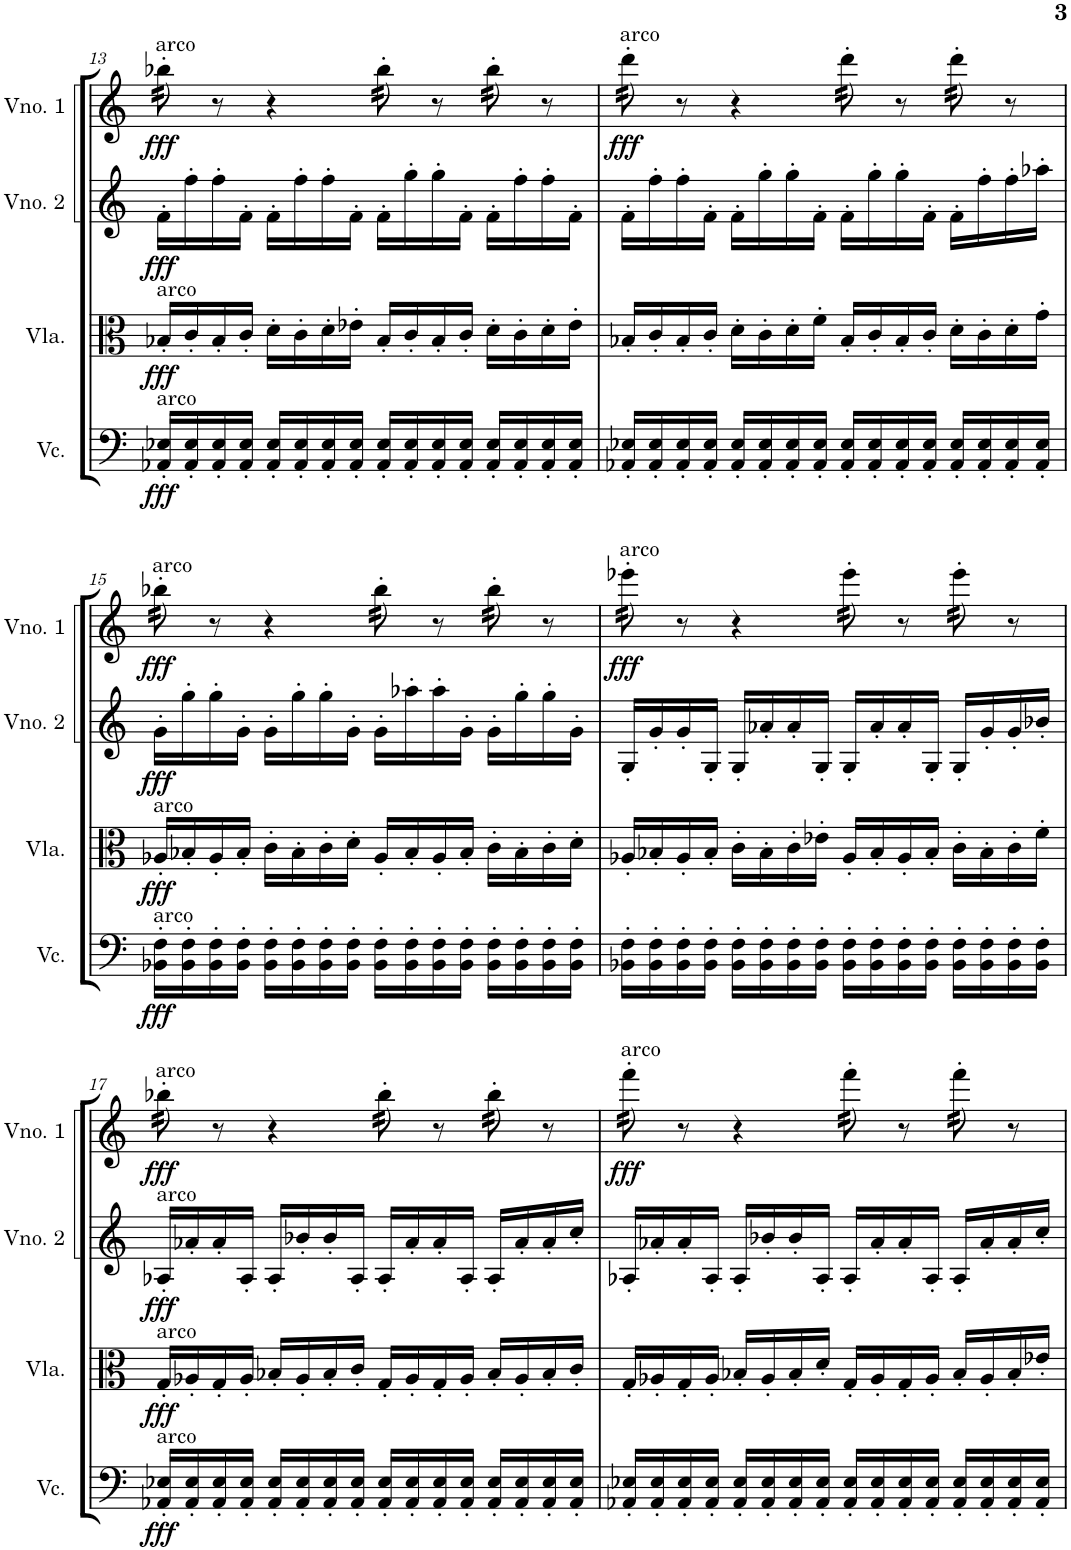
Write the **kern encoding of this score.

**kern	**dynam	**kern	**dynam	**kern	**dynam	**kern	**dynam
*part4	*part4	*part3	*part3	*part2	*part2	*part1	*part1
*staff4	*staff4	*staff3	*staff3	*staff2	*staff2	*staff1	*staff1
*I"Violoncelo	*	*I"Viola	*	*I"Violino 2	*	*I"Violino 1	*
*I'Vc.	*	*I'Vla.	*	*I'Vno. 2	*	*I'Vno. 1	*
!!LO:PB:g=z
*clefF4	*	*clefC3	*	*clefG2	*	*clefG2	*
*k[]	*	*k[]	*	*k[]	*	*k[]	*
*M4/4	*	*M4/4	*	*M4/4	*	*M4/4	*
=13	=13	=13	=13	=13	=13	=13	=13
!	!	!	!	!	!	!LO:TX:a:t=arco	!
!	!	!LO:TX:a:t=arco	!	!	!	!	!
!LO:TX:a:t=arco	!	!	!	!	!	!	!
!	!LO:DY:b	!	!LO:DY:b	!	!LO:DY:b	!	!LO:DY:b
*	*	*	*	*	*	*tremolo	*
16AA-X/' 16E-X/'LL	fff	16B-X'/LL	fff	16f'\LL	fff	32bb-X'\	fff
.	.	.	.	.	.	32bb-X'\	.
16AA-/' 16E-/'	.	16c'/	.	16ff'\	.	32bb-X'\	.
.	.	.	.	.	.	32bb-X'\	.
16AA-/' 16E-/'	.	16B-'/	.	16ff'\	.	8r	.
16AA-/' 16E-/'JJ	.	16c'/JJ	.	16f'\JJ	.	.	.
16AA-/' 16E-/'LL	.	16d'\LL	.	16f'\LL	.	4r	.
16AA-/' 16E-/'	.	16c'\	.	16ff'\	.	.	.
16AA-/' 16E-/'	.	16d'\	.	16ff'\	.	.	.
16AA-/' 16E-/'JJ	.	16e-X'\JJ	.	16f'\JJ	.	.	.
16AA-/' 16E-/'LL	.	16B-'/LL	.	16f'\LL	.	32bb-'\	.
.	.	.	.	.	.	32bb-'\	.
16AA-/' 16E-/'	.	16c'/	.	16gg'\	.	32bb-'\	.
.	.	.	.	.	.	32bb-'\	.
16AA-/' 16E-/'	.	16B-'/	.	16gg'\	.	8r	.
16AA-/' 16E-/'JJ	.	16c'/JJ	.	16f'\JJ	.	.	.
16AA-/' 16E-/'LL	.	16d'\LL	.	16f'\LL	.	32bb-'\	.
.	.	.	.	.	.	32bb-'\	.
16AA-/' 16E-/'	.	16c'\	.	16ff'\	.	32bb-'\	.
.	.	.	.	.	.	32bb-'\	.
16AA-/' 16E-/'	.	16d'\	.	16ff'\	.	8r	.
16AA-/' 16E-/'JJ	.	16e-'\JJ	.	16f'\JJ	.	.	.
=14	=14	=14	=14	=14	=14	=14	=14
!	!	!	!	!	!	!LO:TX:a:t=arco	!
!	!	!	!	!	!	!	!LO:DY:b
16AA-X/' 16E-X/'LL	.	16B-X'/LL	.	16f'\LL	.	32ddd'\	fff
.	.	.	.	.	.	32ddd'\	.
16AA-/' 16E-/'	.	16c'/	.	16ff'\	.	32ddd'\	.
.	.	.	.	.	.	32ddd'\	.
16AA-/' 16E-/'	.	16B-'/	.	16ff'\	.	8r	.
16AA-/' 16E-/'JJ	.	16c'/JJ	.	16f'\JJ	.	.	.
16AA-/' 16E-/'LL	.	16d'\LL	.	16f'\LL	.	4r	.
16AA-/' 16E-/'	.	16c'\	.	16gg'\	.	.	.
16AA-/' 16E-/'	.	16d'\	.	16gg'\	.	.	.
16AA-/' 16E-/'JJ	.	16f'\JJ	.	16f'\JJ	.	.	.
16AA-/' 16E-/'LL	.	16B-'/LL	.	16f'\LL	.	32ddd'\	.
.	.	.	.	.	.	32ddd'\	.
16AA-/' 16E-/'	.	16c'/	.	16gg'\	.	32ddd'\	.
.	.	.	.	.	.	32ddd'\	.
16AA-/' 16E-/'	.	16B-'/	.	16gg'\	.	8r	.
16AA-/' 16E-/'JJ	.	16c'/JJ	.	16f'\JJ	.	.	.
16AA-/' 16E-/'LL	.	16d'\LL	.	16f'\LL	.	32ddd'\	.
.	.	.	.	.	.	32ddd'\	.
16AA-/' 16E-/'	.	16c'\	.	16ff'\	.	32ddd'\	.
.	.	.	.	.	.	32ddd'\	.
16AA-/' 16E-/'	.	16d'\	.	16ff'\	.	8r	.
16AA-/' 16E-/'JJ	.	16g'\JJ	.	16aa-X'\JJ	.	.	.
!!LO:LB:g=z
=15	=15	=15	=15	=15	=15	=15	=15
!	!	!	!	!	!	!LO:TX:a:t=arco	!
!	!	!LO:TX:a:t=arco	!	!	!	!	!
!LO:TX:a:t=arco	!	!	!	!	!	!	!
!	!LO:DY:b	!	!LO:DY:b	!	!LO:DY:b	!	!LO:DY:b
16BB-X\' 16F\'LL	fff	16A-X'/LL	fff	16g'\LL	fff	32bb-X'\	fff
.	.	.	.	.	.	32bb-X'\	.
16BB-\' 16F\'	.	16B-X'/	.	16gg'\	.	32bb-X'\	.
.	.	.	.	.	.	32bb-X'\	.
16BB-\' 16F\'	.	16A-'/	.	16gg'\	.	8r	.
16BB-\' 16F\'JJ	.	16B-'/JJ	.	16g'\JJ	.	.	.
16BB-\' 16F\'LL	.	16c'\LL	.	16g'\LL	.	4r	.
16BB-\' 16F\'	.	16B-'\	.	16gg'\	.	.	.
16BB-\' 16F\'	.	16c'\	.	16gg'\	.	.	.
16BB-\' 16F\'JJ	.	16d'\JJ	.	16g'\JJ	.	.	.
16BB-\' 16F\'LL	.	16A-'/LL	.	16g'\LL	.	32bb-'\	.
.	.	.	.	.	.	32bb-'\	.
16BB-\' 16F\'	.	16B-'/	.	16aa-X'\	.	32bb-'\	.
.	.	.	.	.	.	32bb-'\	.
16BB-\' 16F\'	.	16A-'/	.	16aa-'\	.	8r	.
16BB-\' 16F\'JJ	.	16B-'/JJ	.	16g'\JJ	.	.	.
16BB-\' 16F\'LL	.	16c'\LL	.	16g'\LL	.	32bb-'\	.
.	.	.	.	.	.	32bb-'\	.
16BB-\' 16F\'	.	16B-'\	.	16gg'\	.	32bb-'\	.
.	.	.	.	.	.	32bb-'\	.
16BB-\' 16F\'	.	16c'\	.	16gg'\	.	8r	.
16BB-\' 16F\'JJ	.	16d'\JJ	.	16g'\JJ	.	.	.
=16	=16	=16	=16	=16	=16	=16	=16
!	!	!	!	!	!	!LO:TX:a:t=arco	!
!	!	!	!	!	!	!	!LO:DY:b
16BB-X\' 16F\'LL	.	16A-X'/LL	.	16G'/LL	.	32eee-X'\	fff
.	.	.	.	.	.	32eee-X'\	.
16BB-\' 16F\'	.	16B-X'/	.	16g'/	.	32eee-X'\	.
.	.	.	.	.	.	32eee-X'\	.
16BB-\' 16F\'	.	16A-'/	.	16g'/	.	8r	.
16BB-\' 16F\'JJ	.	16B-'/JJ	.	16G'/JJ	.	.	.
16BB-\' 16F\'LL	.	16c'\LL	.	16G'/LL	.	4r	.
16BB-\' 16F\'	.	16B-'\	.	16a-X'/	.	.	.
16BB-\' 16F\'	.	16c'\	.	16a-'/	.	.	.
16BB-\' 16F\'JJ	.	16e-X'\JJ	.	16G'/JJ	.	.	.
16BB-\' 16F\'LL	.	16A-'/LL	.	16G'/LL	.	32eee-'\	.
.	.	.	.	.	.	32eee-'\	.
16BB-\' 16F\'	.	16B-'/	.	16a-'/	.	32eee-'\	.
.	.	.	.	.	.	32eee-'\	.
16BB-\' 16F\'	.	16A-'/	.	16a-'/	.	8r	.
16BB-\' 16F\'JJ	.	16B-'/JJ	.	16G'/JJ	.	.	.
16BB-\' 16F\'LL	.	16c'\LL	.	16G'/LL	.	32eee-'\	.
.	.	.	.	.	.	32eee-'\	.
16BB-\' 16F\'	.	16B-'\	.	16g'/	.	32eee-'\	.
.	.	.	.	.	.	32eee-'\	.
16BB-\' 16F\'	.	16c'\	.	16g'/	.	8r	.
16BB-\' 16F\'JJ	.	16f'\JJ	.	16b-X'/JJ	.	.	.
!!LO:LB:g=z
=17	=17	=17	=17	=17	=17	=17	=17
!	!	!	!	!	!	!LO:TX:a:t=arco	!
!	!	!	!	!LO:TX:a:t=arco	!	!	!
!	!	!LO:TX:a:t=arco	!	!	!	!	!
!LO:TX:a:t=arco	!	!	!	!	!	!	!
!	!LO:DY:b	!	!LO:DY:b	!	!LO:DY:b	!	!LO:DY:b
16AA-X/' 16E-X/'LL	fff	16G'/LL	fff	16A-X'/LL	fff	32bb-X'\	fff
.	.	.	.	.	.	32bb-X'\	.
16AA-/' 16E-/'	.	16A-X'/	.	16a-X'/	.	32bb-X'\	.
.	.	.	.	.	.	32bb-X'\	.
16AA-/' 16E-/'	.	16G'/	.	16a-'/	.	8r	.
16AA-/' 16E-/'JJ	.	16A-'/JJ	.	16A-'/JJ	.	.	.
16AA-/' 16E-/'LL	.	16B-X'/LL	.	16A-'/LL	.	4r	.
16AA-/' 16E-/'	.	16A-'/	.	16b-X'/	.	.	.
16AA-/' 16E-/'	.	16B-'/	.	16b-'/	.	.	.
16AA-/' 16E-/'JJ	.	16c'/JJ	.	16A-'/JJ	.	.	.
16AA-/' 16E-/'LL	.	16G'/LL	.	16A-'/LL	.	32bb-'\	.
.	.	.	.	.	.	32bb-'\	.
16AA-/' 16E-/'	.	16A-'/	.	16a-'/	.	32bb-'\	.
.	.	.	.	.	.	32bb-'\	.
16AA-/' 16E-/'	.	16G'/	.	16a-'/	.	8r	.
16AA-/' 16E-/'JJ	.	16A-'/JJ	.	16A-'/JJ	.	.	.
16AA-/' 16E-/'LL	.	16B-'/LL	.	16A-'/LL	.	32bb-'\	.
.	.	.	.	.	.	32bb-'\	.
16AA-/' 16E-/'	.	16A-'/	.	16a-'/	.	32bb-'\	.
.	.	.	.	.	.	32bb-'\	.
16AA-/' 16E-/'	.	16B-'/	.	16a-'/	.	8r	.
16AA-/' 16E-/'JJ	.	16c'/JJ	.	16cc'/JJ	.	.	.
=18	=18	=18	=18	=18	=18	=18	=18
!	!	!	!	!	!	!LO:TX:a:t=arco	!
!	!	!	!	!	!	!	!LO:DY:b
16AA-X/' 16E-X/'LL	.	16G'/LL	.	16A-X'/LL	.	32fff'\	fff
.	.	.	.	.	.	32fff'\	.
16AA-/' 16E-/'	.	16A-X'/	.	16a-X'/	.	32fff'\	.
.	.	.	.	.	.	32fff'\	.
16AA-/' 16E-/'	.	16G'/	.	16a-'/	.	8r	.
16AA-/' 16E-/'JJ	.	16A-'/JJ	.	16A-'/JJ	.	.	.
16AA-/' 16E-/'LL	.	16B-X'/LL	.	16A-'/LL	.	4r	.
16AA-/' 16E-/'	.	16A-'/	.	16b-X'/	.	.	.
16AA-/' 16E-/'	.	16B-'/	.	16b-'/	.	.	.
16AA-/' 16E-/'JJ	.	16d'/JJ	.	16A-'/JJ	.	.	.
16AA-/' 16E-/'LL	.	16G'/LL	.	16A-'/LL	.	32fff'\	.
.	.	.	.	.	.	32fff'\	.
16AA-/' 16E-/'	.	16A-'/	.	16a-'/	.	32fff'\	.
.	.	.	.	.	.	32fff'\	.
16AA-/' 16E-/'	.	16G'/	.	16a-'/	.	8r	.
16AA-/' 16E-/'JJ	.	16A-'/JJ	.	16A-'/JJ	.	.	.
16AA-/' 16E-/'LL	.	16B-'/LL	.	16A-'/LL	.	32fff'\	.
.	.	.	.	.	.	32fff'\	.
16AA-/' 16E-/'	.	16A-'/	.	16a-'/	.	32fff'\	.
.	.	.	.	.	.	32fff'\	.
*	*	*	*	*	*	*Xtremolo	*
16AA-/' 16E-/'	.	16B-'/	.	16a-'/	.	8r	.
16AA-/' 16E-/'JJ	.	16e-X'/JJ	.	16cc'/JJ	.	.	.
=	=	=	=	=	=	=	=
*-	*-	*-	*-	*-	*-	*-	*-
